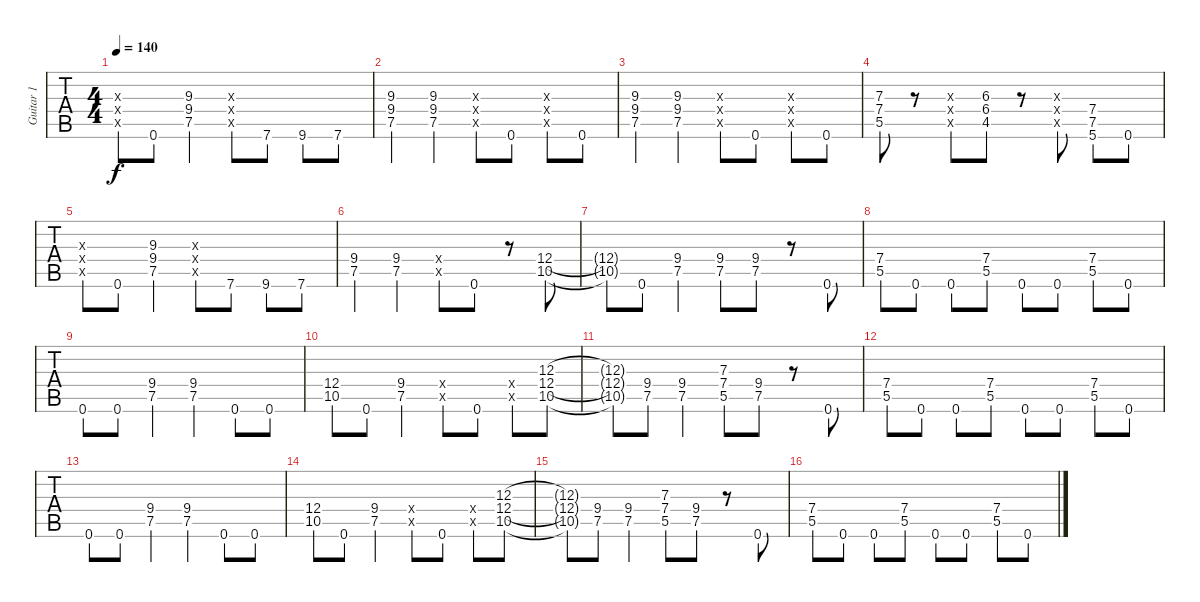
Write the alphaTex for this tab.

\track ("Guitar 1" "Guitar 1") {instrument overdrivenguitar}
\staff {tabs}
\tuning (E4 B3 G3 D3 A2 E2) {hide}
\ts (4 4)
\tempo 140
\clef g2
\ks e
(9.3{x} 7.4{x} 7.5{x}).8{dy f} 0.6.8 (9.3 9.4 7.5).4 (9.3{x} 9.4{x} 7.5{x}).8 7.6.8 9.6.8 7.6.8 |
(9.3 9.4 7.5).4 (9.3 9.4 7.5).4 (9.3{x} 9.4{x} 7.5{x}).8 0.6.8 (9.3{x} 9.4{x} 7.5{x}).8 0.6.8 |
(9.3 9.4 7.5).4 (9.3 9.4 7.5).4 (9.3{x} 9.4{x} 7.5{x}).8 0.6.8 (9.3{x} 9.4{x} 7.5{x}).8 0.6.8 |
(7.3 7.4 5.5).8 r.8 (7.3{x} 6.4{x} 5.5{x}).8 (6.3 6.4 4.5).8 r.8 (6.3{x} 6.4{x} 4.5{x}).8 (7.4 7.5 5.6).8 0.6.8 |
(9.3{x} 7.4{x} 7.5{x}).8 0.6.8 (9.3 9.4 7.5).4 (9.3{x} 9.4{x} 7.5{x}).8 7.6.8 9.6.8 7.6.8 |
(9.4 7.5).4 (9.4 7.5).4 (9.4{x} 7.5{x}).8 0.6.8 r.8 (12.4 10.5).8 |
(12.4{t} 10.5{t}).8 0.6.8 (9.4 7.5).4 (9.4 7.5).8 (9.4 7.5).8 r.8 0.6.8 |
(7.4 5.5).8 0.6.8 0.6.8 (7.4 5.5).8 0.6.8 0.6.8 (7.4 5.5).8 0.6.8 |
0.6.8 0.6.8 (9.4 7.5).4 (9.4 7.5).4 0.6.8 0.6.8 |
(12.4 10.5).8 0.6.8 (9.4 7.5).4 (9.4{x} 7.5{x}).8 0.6.8 (9.4{x} 7.5{x}).8 (12.3 12.4 10.5).8 |
(12.3{t} 12.4{t} 10.5{t}).8 (9.4 7.5).8 (9.4 7.5).4 (7.3 7.4 5.5).8 (9.4 7.5).8 r.8 0.6.8 |
(7.4 5.5).8 0.6.8 0.6.8 (7.4 5.5).8 0.6.8 0.6.8 (7.4 5.5).8 0.6.8 |
0.6.8 0.6.8 (9.4 7.5).4 (9.4 7.5).4 0.6.8 0.6.8 |
(12.4 10.5).8 0.6.8 (9.4 7.5).4 (9.4{x} 7.5{x}).8 0.6.8 (9.4{x} 7.5{x}).8 (12.3 12.4 10.5).8 |
(12.3{t} 12.4{t} 10.5{t}).8 (9.4 7.5).8 (9.4 7.5).4 (7.3 7.4 5.5).8 (9.4 7.5).8 r.8 0.6.8 |
(7.4 5.5).8 0.6.8 0.6.8 (7.4 5.5).8 0.6.8 0.6.8 (7.4 5.5).8 0.6.8
